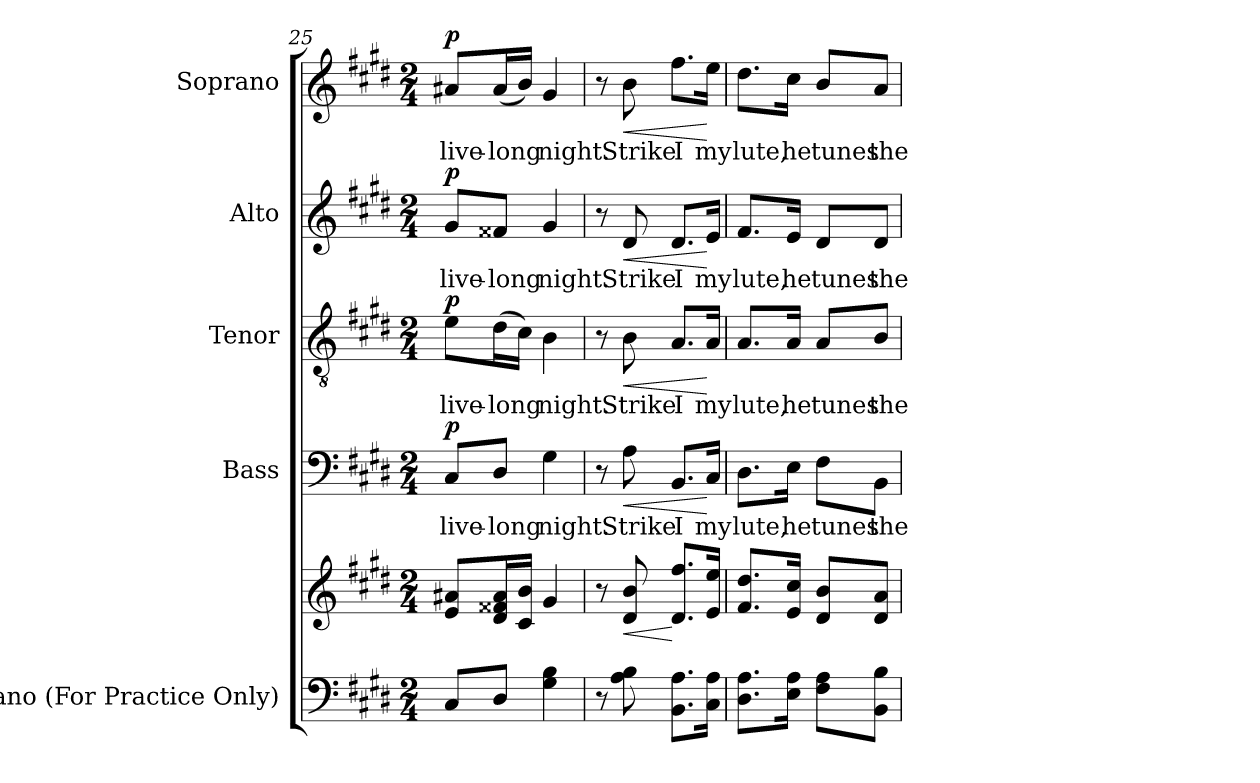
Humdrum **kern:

**kern	**kern	**dynam	**kern	**text	**dynam	**kern	**text	**dynam	**kern	**text	**dynam	**kern	**text	**dynam
*part5	*part5	*part5	*part4	*part4	*part4	*part3	*part3	*part3	*part2	*part2	*part2	*part1	*part1	*part1
*staff6	*staff5	*staff5/6	*staff4	*staff4	*staff4	*staff3	*staff3	*staff3	*staff2	*staff2	*staff2	*staff1	*staff1	*staff1
*I"Piano (For Practice Only)	*	*	*I"Bass	*	*	*I"Tenor	*	*	*I"Alto	*	*	*I"Soprano	*	*
*I'Pno.	*	*	*I'B.	*	*	*I'T.	*	*	*I'A.	*	*	*I'S.	*	*
*clefF4	*clefG2	*	*clefF4	*	*	*clefGv2	*	*	*clefG2	*	*	*clefG2	*	*
*	*	*	*	*	*	*ITrd7c12	*	*	*	*	*	*	*	*
*k[f#c#g#d#]	*k[f#c#g#d#]	*	*k[f#c#g#d#]	*	*	*k[f#c#g#d#]	*	*	*k[f#c#g#d#]	*	*	*k[f#c#g#d#]	*	*
*E:	*E:	*	*E:	*	*	*E:	*	*	*E:	*	*	*E:	*	*
*M2/4	*M2/4	*	*M2/4	*	*	*M2/4	*	*	*M2/4	*	*	*M2/4	*	*
=25	=25	=25	=25	=25	=25	=25	=25	=25	=25	=25	=25	=25	=25	=25
!	!	!	!	!LO:LY:b:color=#000000	!	!	!	!	!	!	!	!	!	!
!	!	!	!	!	!	!	!LO:LY:b:color=#000000	!	!	!	!	!	!	!
!	!	!	!	!	!	!	!	!	!	!LO:LY:b:color=#000000	!	!	!	!
!	!	!	!	!	!	!	!	!	!	!	!	!	!LO:LY:b:color=#000000	!
8C#i/L	8ei/ 8a#XiL	.	8C#i/L	live-	p	8Ei\L	live-	p	8g#i/L	live-	p	8a#Xi/L	live-	p
!	!	!	!	!LO:LY:b:color=#000000	!	!	!	!	!	!	!	!	!	!
!	!	!	!	!	!	!	!LO:LY:b:color=#000000	!	!	!	!	!	!	!
!	!	!	!	!	!	!	!	!	!	!LO:LY:b:color=#000000	!	!	!	!
!	!	!	!	!	!	!	!	!	!	!	!	!	!LO:LY:b:color=#000000	!
8D#i/J	16d#i/ 16f##Xi 16a#iL	.	8D#i/J	-long	.	(16D#i\L	-long	.	8f##Xi/J	-long	.	(16a#i/L	-long	.
.	16c#i/ 16biJJ	.	.	.	.	16C#i\JJ)	.	.	.	.	.	16bi/JJ)	.	.
!	!	!	!	!LO:LY:b:color=#000000	!	!	!	!	!	!	!	!	!	!
!	!	!	!	!	!	!	!LO:LY:b:color=#000000	!	!	!	!	!	!	!
!	!	!	!	!	!	!	!	!	!	!LO:LY:b:color=#000000	!	!	!	!
!	!	!	!	!	!	!	!	!	!	!	!	!	!LO:LY:b:color=#000000	!
4G#i\ 4Bi	4g#i/	.	4G#i\	night.	.	4BBi\	night.	.	4g#i/	night.	.	4g#i/	night.	.
!!LO:LB:g=z
=26	=26	=26	=26	=26	=26	=26	=26	=26	=26	=26	=26	=26	=26	=26
8r	8r	.	8r	.	.	8r	.	.	8r	.	.	8r	.	.
!	!	!LO:HP:b	!	!	!	!	!	!	!	!	!	!	!	!
!	!	!	!	!LO:LY:b:color=#000000	!LO:HP:b	!	!	!	!	!	!	!	!	!
!	!	!	!	!	!	!	!LO:LY:b:color=#000000	!LO:HP:b	!	!	!	!	!	!
!	!	!	!	!	!	!	!	!	!	!LO:LY:b:color=#000000	!LO:HP:b	!	!	!
!	!	!	!	!	!	!	!	!	!	!	!	!	!LO:LY:b:color=#000000	!LO:HP:b
8Ai\ 8Bi	8d#i/ 8bi	<	8Ai\	Strike	<	8BBi\	Strike	<	8d#i/	Strike	<	8bi\	Strike	<
!	!	!	!	!LO:LY:b:color=#000000	!	!	!	!	!	!	!	!	!	!
!	!	!	!	!	!	!	!LO:LY:b:color=#000000	!	!	!	!	!	!	!
!	!	!	!	!	!	!	!	!	!	!LO:LY:b:color=#000000	!	!	!	!
!	!	!	!	!	!	!	!	!	!	!	!	!	!LO:LY:b:color=#000000	!
8.BBi\ 8.AiL	8.d#i/ 8.ff#iL	[	8.BBi/L	I	.	8.AAi/L	I	.	8.d#i/L	I	.	8.ff#i\L	I	.
!	!	!	!	!LO:LY:b:color=#000000	!	!	!	!	!	!	!	!	!	!
!	!	!	!	!	!	!	!LO:LY:b:color=#000000	!	!	!	!	!	!	!
!	!	!	!	!	!	!	!	!	!	!LO:LY:b:color=#000000	!	!	!	!
!	!	!	!	!	!	!	!	!	!	!	!	!	!LO:LY:b:color=#000000	!
16C#i\ 16AiJk	16ei/ 16eeiJk	.	16C#i/Jk	my	[	16AAi/Jk	my	[	16ei/Jk	my	[	16eei\Jk	my	[
=27	=27	=27	=27	=27	=27	=27	=27	=27	=27	=27	=27	=27	=27	=27
!	!	!	!	!LO:LY:b:color=#000000	!	!	!	!	!	!	!	!	!	!
!	!	!	!	!	!	!	!LO:LY:b:color=#000000	!	!	!	!	!	!	!
!	!	!	!	!	!	!	!	!	!	!LO:LY:b:color=#000000	!	!	!	!
!	!	!	!	!	!	!	!	!	!	!	!	!	!LO:LY:b:color=#000000	!
8.D#i\ 8.AiL	8.f#i/ 8.dd#iL	.	8.D#i\L	lute,	.	8.AAi/L	lute,	.	8.f#i/L	lute,	.	8.dd#i\L	lute,	.
!	!	!	!	!LO:LY:b:color=#000000	!	!	!	!	!	!	!	!	!	!
!	!	!	!	!	!	!	!LO:LY:b:color=#000000	!	!	!	!	!	!	!
!	!	!	!	!	!	!	!	!	!	!LO:LY:b:color=#000000	!	!	!	!
!	!	!	!	!	!	!	!	!	!	!	!	!	!LO:LY:b:color=#000000	!
16Ei\ 16AiJk	16ei/ 16cc#iJk	.	16Ei\Jk	he	.	16AAi/Jk	he	.	16ei/Jk	he	.	16cc#i\Jk	he	.
!	!	!	!	!LO:LY:b:color=#000000	!	!	!	!	!	!	!	!	!	!
!	!	!	!	!	!	!	!LO:LY:b:color=#000000	!	!	!	!	!	!	!
!	!	!	!	!	!	!	!	!	!	!LO:LY:b:color=#000000	!	!	!	!
!	!	!	!	!	!	!	!	!	!	!	!	!	!LO:LY:b:color=#000000	!
8F#i\ 8AiL	8d#i/ 8biL	.	8F#i\L	tunes	.	8AAi/L	tunes	.	8d#i/L	tunes	.	8bi/L	tunes	.
!	!	!	!	!LO:LY:b:color=#000000	!	!	!	!	!	!	!	!	!	!
!	!	!	!	!	!	!	!LO:LY:b:color=#000000	!	!	!	!	!	!	!
!	!	!	!	!	!	!	!	!	!	!LO:LY:b:color=#000000	!	!	!	!
!	!	!	!	!	!	!	!	!	!	!	!	!	!LO:LY:b:color=#000000	!
8BBi\ 8BiJ	8d#i/ 8aiJ	.	8BBi\J	the	.	8BBi/J	the	.	8d#i/J	the	.	8ai/J	the	.
=	=	=	=	=	=	=	=	=	=	=	=	=	=	=
*-	*-	*-	*-	*-	*-	*-	*-	*-	*-	*-	*-	*-	*-	*-
